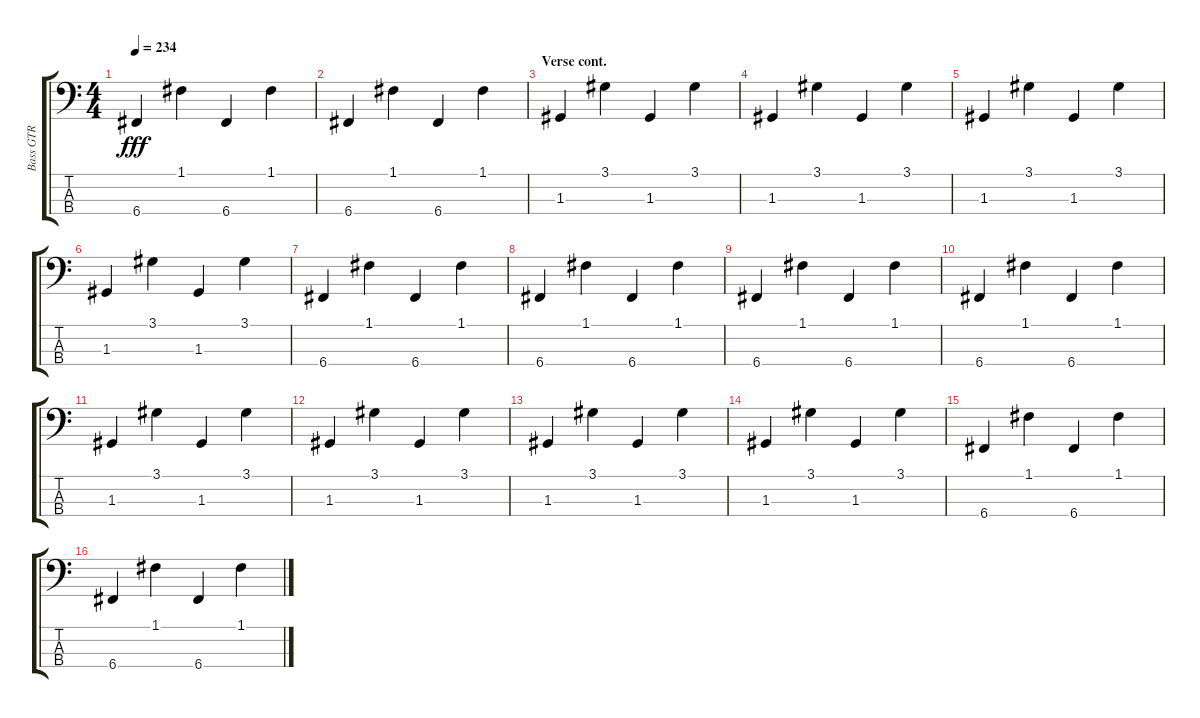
\track ("Bass GTR" "Bass GTR") {instrument electricbassfinger}
\staff {score tabs}
\tuning (F2 C2 G1 C1) {hide}
\ts (4 4)
\tempo 234
\clef f4
\ks aminor
6.4.4{dy fff} 1.1.4 6.4.4 1.1.4 |
6.4.4 1.1.4 6.4.4 1.1.4 |
\section ("" "Verse cont.")
1.3.4 3.1.4 1.3.4 3.1.4 |
1.3.4 3.1.4 1.3.4 3.1.4 |
1.3.4 3.1.4 1.3.4 3.1.4 |
1.3.4 3.1.4 1.3.4 3.1.4 |
6.4.4 1.1.4 6.4.4 1.1.4 |
6.4.4 1.1.4 6.4.4 1.1.4 |
6.4.4 1.1.4 6.4.4 1.1.4 |
6.4.4 1.1.4 6.4.4 1.1.4 |
1.3.4 3.1.4 1.3.4 3.1.4 |
1.3.4 3.1.4 1.3.4 3.1.4 |
1.3.4 3.1.4 1.3.4 3.1.4 |
1.3.4 3.1.4 1.3.4 3.1.4 |
6.4.4 1.1.4 6.4.4 1.1.4 |
6.4.4 1.1.4 6.4.4 1.1.4
